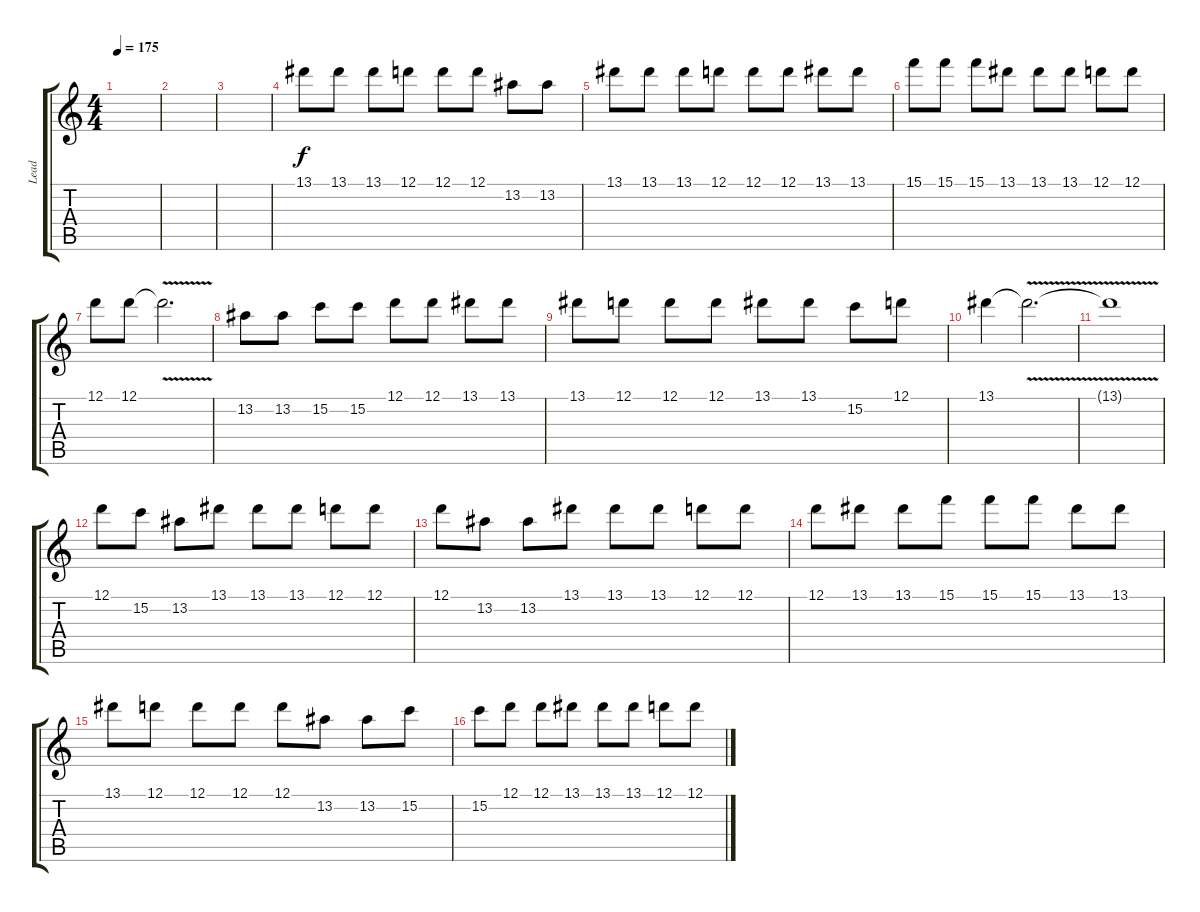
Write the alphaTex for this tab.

\track ("Lead" "Lead") {instrument distortionguitar}
\staff {score tabs}
\tuning (D4 A3 F3 C3 G2 C2) {hide}
\ts (4 4)
\tempo 175
\clef g2
\ks c
|
|
|
13.1.8 13.1.8 13.1.8 12.1.8 12.1.8 12.1.8 13.2.8 13.2.8 |
13.1.8 13.1.8 13.1.8 12.1.8 12.1.8 12.1.8 13.1.8 13.1.8 |
15.1.8 15.1.8 15.1.8 13.1.8 13.1.8 13.1.8 12.1.8 12.1.8 |
12.1.8 12.1.8 12.1{v t}.2{d} |
13.2.8 13.2.8 15.2.8 15.2.8 12.1.8 12.1.8 13.1.8 13.1.8 |
13.1.8 12.1.8 12.1.8 12.1.8 13.1.8 13.1.8 15.2.8 12.1.8 |
13.1.4 13.1{v t}.2{d} |
13.1{t}.1 |
12.1.8 15.2.8 13.2.8 13.1.8 13.1.8 13.1.8 12.1.8 12.1.8 |
12.1.8 13.2.8 13.2.8 13.1.8 13.1.8 13.1.8 12.1.8 12.1.8 |
12.1.8 13.1.8 13.1.8 15.1.8 15.1.8 15.1.8 13.1.8 13.1.8 |
13.1.8 12.1.8 12.1.8 12.1.8 12.1.8 13.2.8 13.2.8 15.2.8 |
15.2.8 12.1.8 12.1.8 13.1.8 13.1.8 13.1.8 12.1.8 12.1.8
